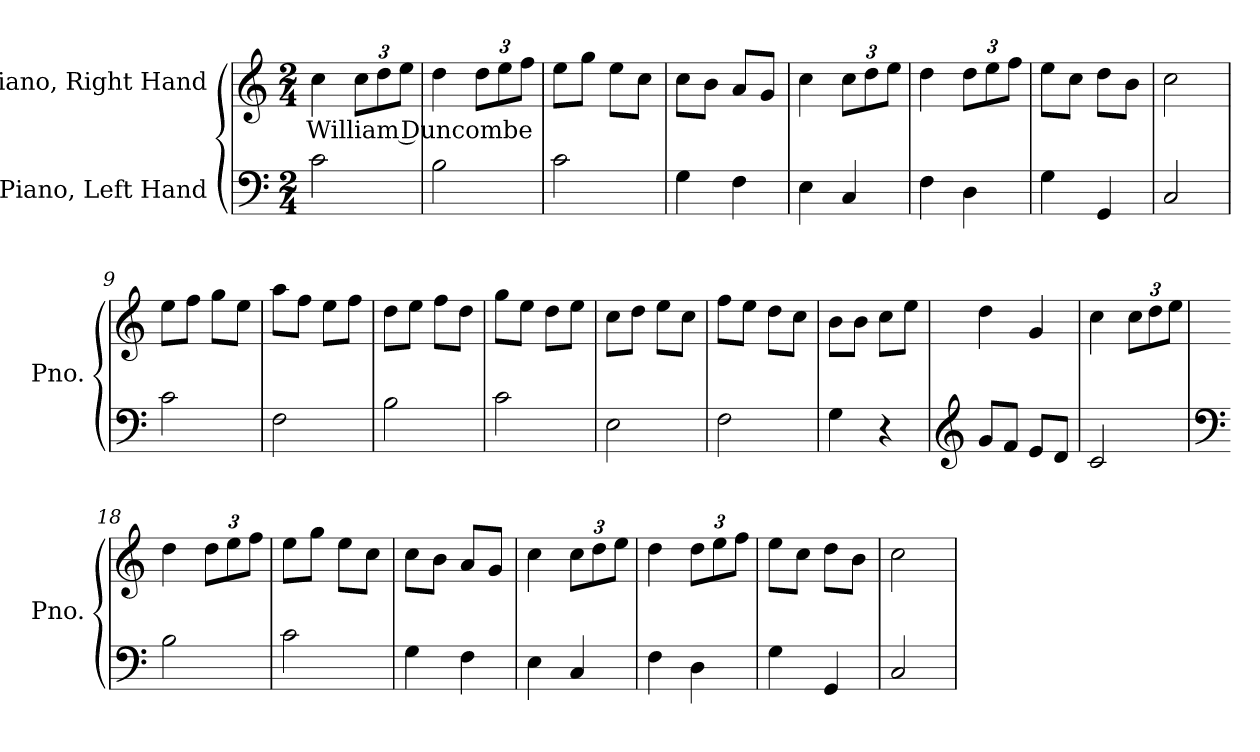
**kern	**kern	**text
*part2	*part1	*part1
*staff2	*staff1	*staff1
*I"Piano, Left Hand	*I"Piano, Right Hand	*
*I'Pno.	*I'Pno.	*
*clefF4	*clefG2	*
*k[]	*k[]	*
*M2/4	*M2/4	*
*MM100	*MM100	*
=1	=1	=1
!	!	!LO:LY:b
2c\	4cc\	William Duncombe
*	*Xbrackettup	*
.	12cc\L	.
.	12dd\	.
.	12ee\J	.
=2	=2	=2
2B\	4dd\	.
.	12dd\L	.
.	12ee\	.
.	12ff\J	.
=3	=3	=3
2c\	8ee\L	.
.	8gg\J	.
.	8ee\L	.
.	8cc\J	.
=4	=4	=4
4G\	8cc\L	.
.	8b\J	.
4F\	8a/L	.
.	8g/J	.
=5	=5	=5
4E\	4cc\	.
4C/	12cc\L	.
.	12dd\	.
.	12ee\J	.
!!LO:LB:g=z
=6	=6	=6
4F\	4dd\	.
4D\	12dd\L	.
.	12ee\	.
.	12ff\J	.
=7	=7	=7
4G\	8ee\L	.
.	8cc\J	.
4GG/	8dd\L	.
.	8b\J	.
=8	=8	=8
2C/	2cc\	.
=9	=9	=9
2c\	8ee\L	.
.	8ff\J	.
.	8gg\L	.
.	8ee\J	.
=10	=10	=10
2F\	8aa\L	.
.	8ff\J	.
.	8ee\L	.
.	8ff\J	.
=11	=11	=11
2B\	8dd\L	.
.	8ee\J	.
.	8ff\L	.
.	8dd\J	.
=12	=12	=12
2c\	8gg\L	.
.	8ee\J	.
.	8dd\L	.
.	8ee\J	.
=13	=13	=13
2E\	8cc\L	.
.	8dd\J	.
.	8ee\L	.
.	8cc\J	.
=14	=14	=14
2F\	8ff\L	.
.	8ee\J	.
.	8dd\L	.
.	8cc\J	.
!!LO:LB:g=z
=15	=15	=15
4G\	8b\L	.
.	8b\J	.
4r	8cc\L	.
.	8ee\J	.
=16	=16	=16
*clefG2	*	*
8g/L	4dd\	.
8f/J	.	.
8e/L	4g/	.
8d/J	.	.
=17	=17	=17
2c/	4cc\	.
.	12cc\L	.
.	12dd\	.
.	12ee\J	.
=18	=18	=18
*clefF4	*	*
2B\	4dd\	.
.	12dd\L	.
.	12ee\	.
.	12ff\J	.
=19	=19	=19
2c\	8ee\L	.
.	8gg\J	.
.	8ee\L	.
.	8cc\J	.
=20	=20	=20
4G\	8cc\L	.
.	8b\J	.
4F\	8a/L	.
.	8g/J	.
=21	=21	=21
4E\	4cc\	.
4C/	12cc\L	.
.	12dd\	.
.	12ee\J	.
=22	=22	=22
4F\	4dd\	.
4D\	12dd\L	.
.	12ee\	.
.	12ff\J	.
!!LO:LB:g=z
=23	=23	=23
4G\	8ee\L	.
.	8cc\J	.
4GG/	8dd\L	.
.	8b\J	.
=24	=24	=24
2C/	2cc\	.
=	=	=
*-	*-	*-
